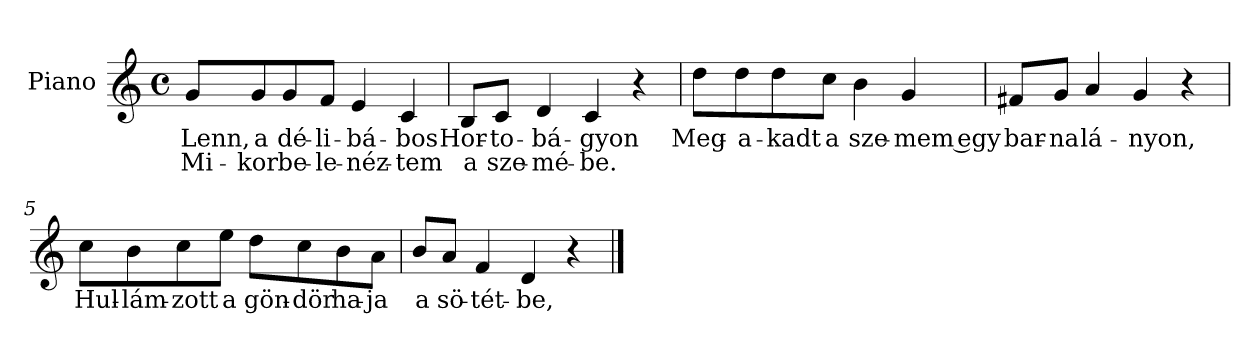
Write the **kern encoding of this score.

**kern	**text	**text
*part1	*part1	*part1
*staff1	*staff1	*staff1
*I"Piano	*	*
*I'Pno	*	*
*clefG2	*	*
*k[]	*	*
*C:	*	*
*M4/4	*	*
*met(c)	*	*
=1	=1	=1
8g/L	Lenn,	Mi-
8g/	a	-kor
8g/	dé-	be-
8f/J	-li-	-le-
4e/	-bá-	-néz-
4c/	-bos	-tem
=2	=2	=2
8B/L	Hor-	a
8c/J	-to-	sze-
4d/	-bá-	-mé-
4c/	-gyon	-be.
4r	.	.
=3	=3	=3
8dd\L	Meg-	.
8dd\	a-	.
8dd\	-kadt	.
8cc\J	a	.
4b\	sze-	.
4g/	mem egy	.
!!LO:LB:g=z
=4	=4	=4
8f#X/L	bar-	.
8g/J	-na	.
4a/	lá-	.
4g/	-nyon,	.
4r	.	.
=5	=5	=5
8cc\L	Hul-	.
8b\	-lám-	.
8cc\	-zott	.
8ee\J	a	.
8dd\L	gön-	.
8cc\	-dör	.
8b\	ha-	.
8a\J	-ja	.
=6	=6	=6
8b/L	a	.
8a/J	sö-	.
4f/	-tét-	.
4d/	-be,	.
4r	.	.
==	==	==
*-	*-	*-
